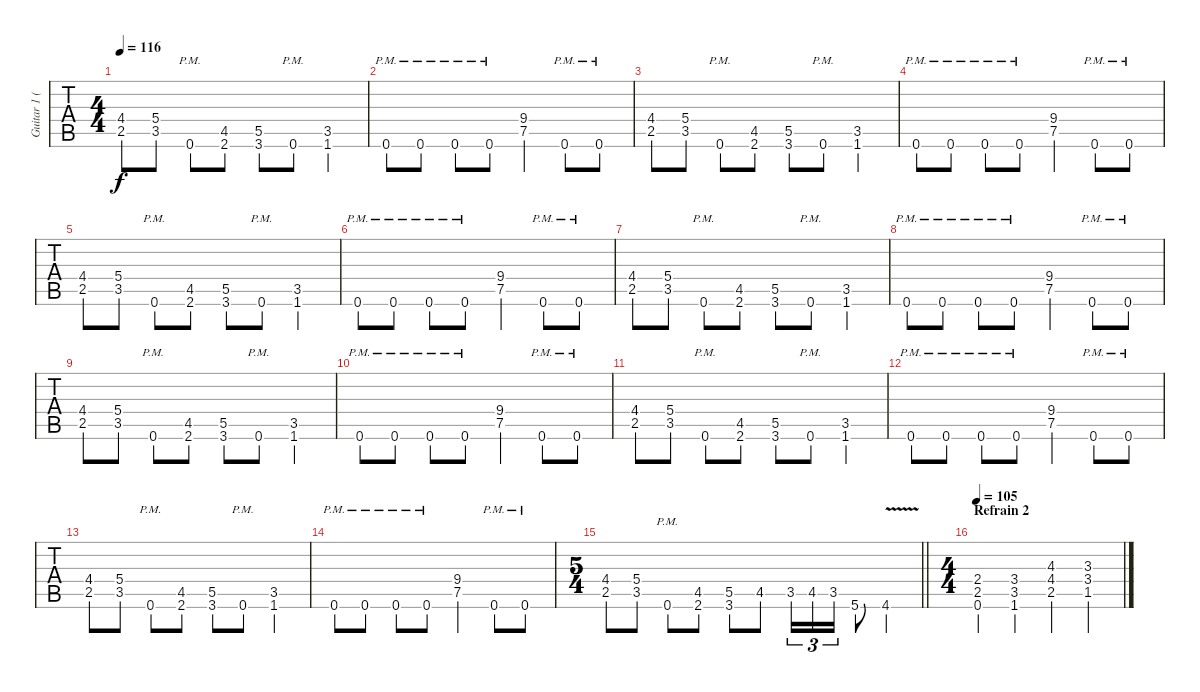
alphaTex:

\track ("Guitar 1 (Chuck Schuldiner)" "Guitar 1 (") {instrument distortionguitar}
\staff {tabs}
\tuning (D4 A3 F3 C3 G2 D2) {hide}
\ts (4 4)
\tempo 116
\clef g2
\ks c
(4.4 2.5).8{dy f} (5.4 3.5).8 0.6{pm}.8 (4.5 2.6).8 (5.5 3.6).8 0.6{pm}.8 (3.5 1.6).4 |
0.6{pm}.8 0.6{pm}.8 0.6{pm}.8 0.6{pm}.8 (9.4 7.5).4 0.6{pm}.8 0.6{pm}.8 |
(4.4 2.5).8 (5.4 3.5).8 0.6{pm}.8 (4.5 2.6).8 (5.5 3.6).8 0.6{pm}.8 (3.5 1.6).4 |
0.6{pm}.8 0.6{pm}.8 0.6{pm}.8 0.6{pm}.8 (9.4 7.5).4 0.6{pm}.8 0.6{pm}.8 |
(4.4 2.5).8 (5.4 3.5).8 0.6{pm}.8 (4.5 2.6).8 (5.5 3.6).8 0.6{pm}.8 (3.5 1.6).4 |
0.6{pm}.8 0.6{pm}.8 0.6{pm}.8 0.6{pm}.8 (9.4 7.5).4 0.6{pm}.8 0.6{pm}.8 |
(4.4 2.5).8 (5.4 3.5).8 0.6{pm}.8 (4.5 2.6).8 (5.5 3.6).8 0.6{pm}.8 (3.5 1.6).4 |
0.6{pm}.8 0.6{pm}.8 0.6{pm}.8 0.6{pm}.8 (9.4 7.5).4 0.6{pm}.8 0.6{pm}.8 |
(4.4 2.5).8 (5.4 3.5).8 0.6{pm}.8 (4.5 2.6).8 (5.5 3.6).8 0.6{pm}.8 (3.5 1.6).4 |
0.6{pm}.8 0.6{pm}.8 0.6{pm}.8 0.6{pm}.8 (9.4 7.5).4 0.6{pm}.8 0.6{pm}.8 |
(4.4 2.5).8 (5.4 3.5).8 0.6{pm}.8 (4.5 2.6).8 (5.5 3.6).8 0.6{pm}.8 (3.5 1.6).4 |
0.6{pm}.8 0.6{pm}.8 0.6{pm}.8 0.6{pm}.8 (9.4 7.5).4 0.6{pm}.8 0.6{pm}.8 |
(4.4 2.5).8 (5.4 3.5).8 0.6{pm}.8 (4.5 2.6).8 (5.5 3.6).8 0.6{pm}.8 (3.5 1.6).4 |
0.6{pm}.8 0.6{pm}.8 0.6{pm}.8 0.6{pm}.8 (9.4 7.5).4 0.6{pm}.8 0.6{pm}.8 |
\ts (5 4)
\barLineRight lightlight
(4.4 2.5).8 (5.4 3.5).8 0.6{pm}.8 (4.5 2.6).8 (5.5 3.6).8 4.5.8 3.5.16{tu (3 2)} 4.5.16{tu (3 2)} 3.5.16{tu (3 2)} 5.6.8 4.6{v}.4 |
\ts (4 4)
\section ("" "Refrain 2")
\tempo 105
(2.4 2.5 0.6).4 (3.4 3.5 1.6).4 (4.3 4.4 2.5).4 (3.3 3.4 1.5).4
